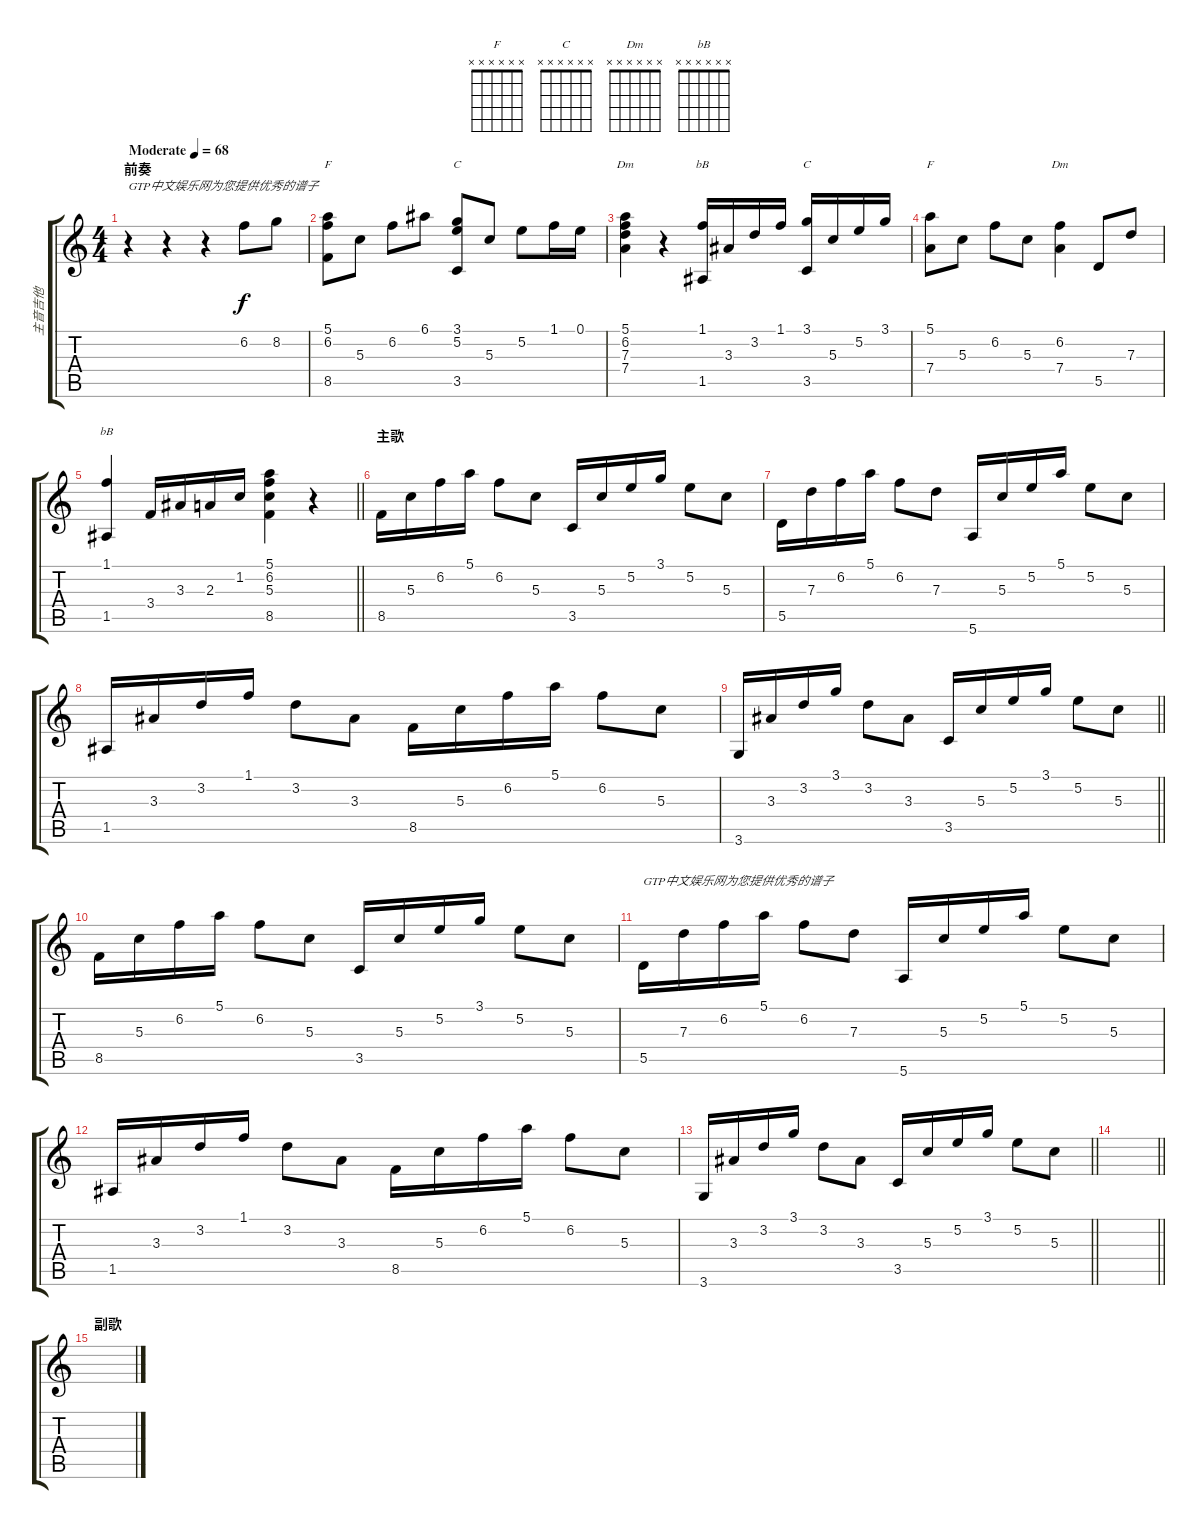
\track ("主音吉他" "主音吉他") {instrument acousticguitarsteel}
\staff {score tabs}
\tuning (E4 B3 G3 D3 A2 E2) {hide}
\chord ("F" 5 6 5 7 8 x) {firstfret 5 barre 5}
\chord ("C" 3 5 5 5 3 x) {barre 3}
\chord ("Dm" 5 6 7 7 5 x) {firstfret 5 barre 5}
\chord ("bB" 1 3 3 3 1 x) {barre 1}
\chord ("C" x x x x x x)
\chord ("F" x x x x x x)
\chord ("Dm" x x x x x x)
\chord ("bB" x x x x x x)
\ts (4 4)
\section ("" "前奏")
\tempo (68 "Moderate")
\clef g2
\ks c
r.4{txt "GTP中文娱乐网为您提供优秀的谱子" dy f instrument acousticguitarsteel} r.4 r.4 6.2.8 8.2.8 |
(5.1 6.2 8.5).8{ch "F" txt " "} 5.3.8 6.2.8 6.1.8 (3.1 5.2 3.5).8{ch "C"} 5.3.8 5.2.8 1.1.16 0.1.16 |
(5.1 6.2 7.3 7.4).4{ch "Dm"} r.4 (1.1 1.5).16{ch "bB"} 3.3.16 3.2.16 1.1.16 (3.1 3.5).16{ch "C"} 5.3.16 5.2.16 3.1.16 |
(5.1 7.4).8{ch "F"} 5.3.8 6.2.8 5.3.8 (6.2 7.4).4{ch "Dm"} 5.5.8 7.3.8 |
\barLineRight lightlight
(1.1 1.5).4{ch "bB"} 3.4.16 3.3.16 2.3.16 1.2.16 (5.1 6.2 5.3 8.5).4 r.4 |
\section ("" "主歌")
8.5.16 5.3.16 6.2.16 5.1.16 6.2.8 5.3.8 3.5.16 5.3.16 5.2.16 3.1.16 5.2.8 5.3.8 |
5.5.16 7.3.16 6.2.16 5.1.16 6.2.8 7.3.8 5.6.16 5.3.16 5.2.16 5.1.16 5.2.8 5.3.8 |
1.5.16 3.3.16 3.2.16 1.1.16 3.2.8 3.3.8 8.5.16 5.3.16 6.2.16 5.1.16 6.2.8 5.3.8 |
\barLineRight lightlight
3.6.16 3.3.16 3.2.16 3.1.16 3.2.8 3.3.8 3.5.16 5.3.16 5.2.16 3.1.16 5.2.8 5.3.8 |
8.5.16 5.3.16 6.2.16 5.1.16 6.2.8 5.3.8 3.5.16 5.3.16 5.2.16 3.1.16 5.2.8 5.3.8 |
5.5.16{txt "GTP中文娱乐网为您提供优秀的谱子"} 7.3.16 6.2.16 5.1.16 6.2.8 7.3.8 5.6.16 5.3.16 5.2.16 5.1.16 5.2.8 5.3.8 |
1.5.16 3.3.16 3.2.16 1.1.16 3.2.8 3.3.8 8.5.16 5.3.16 6.2.16 5.1.16 6.2.8 5.3.8 |
\barLineRight lightlight
3.6.16 3.3.16 3.2.16 3.1.16 3.2.8 3.3.8 3.5.16 5.3.16 5.2.16 3.1.16 5.2.8 5.3.8 |
\barLineRight lightlight
|
\section ("" "副歌")
